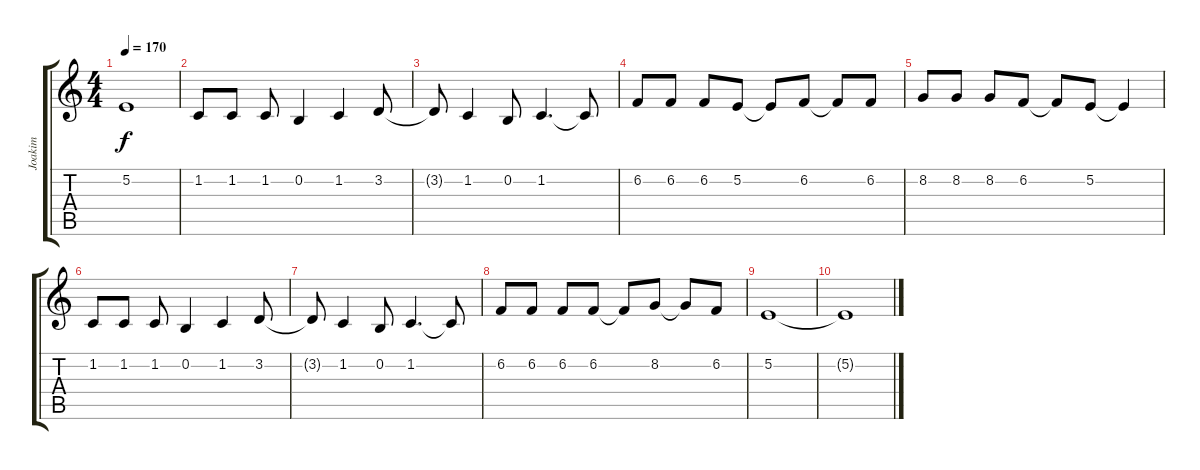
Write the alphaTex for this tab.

\track ("Joakim" "Joakim") {instrument tenorsax}
\staff {score tabs}
\tuning (E4 B3 G3 D3 A2 E2) {hide}
\ts (4 4)
\tempo 170
\clef g2
\ks c
5.2{t}.1{dy f} |
1.2.8 1.2.8 1.2.8 0.2.4 1.2.4 3.2.8 |
3.2{t}.8 1.2.4 0.2.8 1.2.4{d} 1.2{t}.8 |
6.2.8 6.2.8 6.2.8 5.2.8 5.2{t}.8 6.2.8 6.2{t}.8 6.2.8 |
8.2.8 8.2.8 8.2.8 6.2.8 6.2{t}.8 5.2.8 5.2{t}.4 |
1.2.8 1.2.8 1.2.8 0.2.4 1.2.4 3.2.8 |
3.2{t}.8 1.2.4 0.2.8 1.2.4{d} 1.2{t}.8 |
6.2.8 6.2.8 6.2.8 6.2.8 6.2{t}.8 8.2.8 8.2{t}.8 6.2.8 |
5.2.1 |
5.2{t}.1
